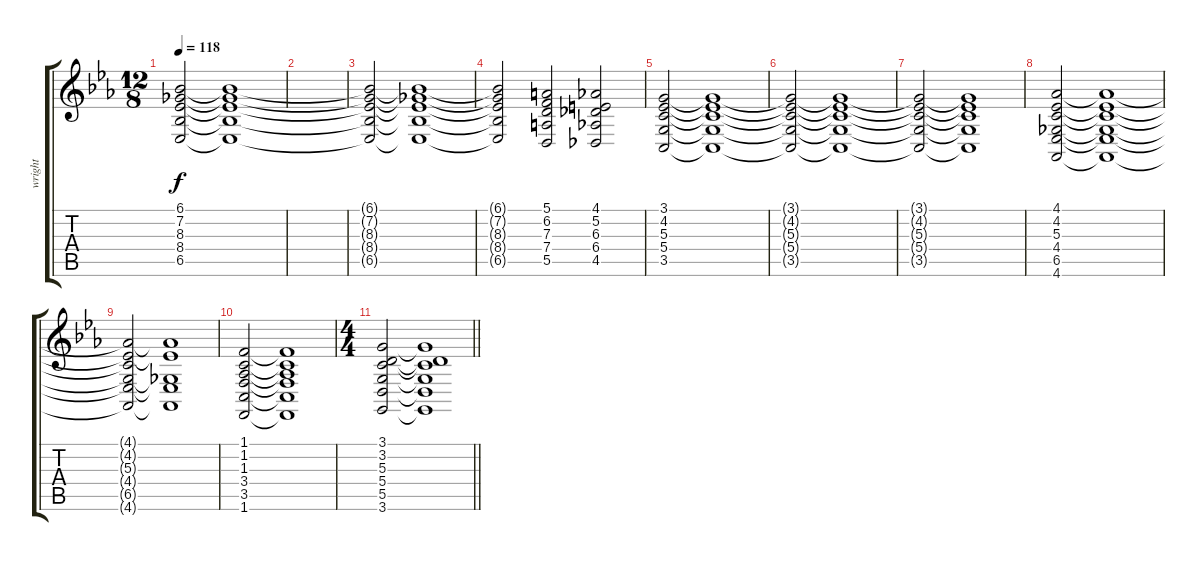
\track ("wright" "wright") {instrument churchorgan}
\staff {score tabs}
\tuning (E4 B3 G3 D3 A2 E2) {hide}
\ts (12 8)
\tempo 118
\clef g2
\ks cminor
(6.1{t} 7.2{t} 8.3{t} 8.4{t} 6.5{t}).2{dy f} (6.1{t} 7.2{t} 8.3{t} 8.4{t} 6.5{t}).1 |
|
(6.1{t} 7.2{t} 8.3{t} 8.4{t} 6.5{t}).2 (6.1{t} 7.2{t} 8.3{t} 8.4{t} 6.5{t}).1 |
(6.1{t} 7.2{t} 8.3{t} 8.4{t} 6.5{t}).2 (5.1 6.2 7.3 7.4 5.5).2 (4.1 5.2 6.3 6.4 4.5).2 |
(3.1 4.2 5.3 5.4 3.5).2 (3.1{t} 4.2{t} 5.3{t} 5.4{t} 3.5{t}).1 |
(3.1{t} 4.2{t} 5.3{t} 5.4{t} 3.5{t}).2 (3.1{t} 4.2{t} 5.3{t} 5.4{t} 3.5{t}).1 |
(3.1{t} 4.2{t} 5.3{t} 5.4{t} 3.5{t}).2 (3.1{t} 4.2{t} 5.3{t} 5.4{t} 3.5{t}).1 |
(4.1 4.2 5.3 4.4 6.5 4.6).2 (4.1{t} 4.2{t} 5.3{t} 4.4{t} 6.5{t} 4.6{t}).1 |
(4.1{t} 4.2{t} 5.3{t} 4.4{t} 6.5{t} 4.6{t}).2 (4.1{t} 4.2{t} 4.4{t} 6.5{t} 4.6{t}).1 |
(1.1 1.2 1.3 3.4 3.5 1.6).2 (1.1{t} 1.2{t} 1.3{t} 3.4{t} 3.5{t} 1.6{t}).1 |
\ts (4 4)
\barLineRight lightlight
(3.1 3.2 5.3 5.4 5.5 3.6).2 (3.1{t} 3.2{t} 5.3{t} 5.4{t} 5.5{t} 3.6{t}).1
